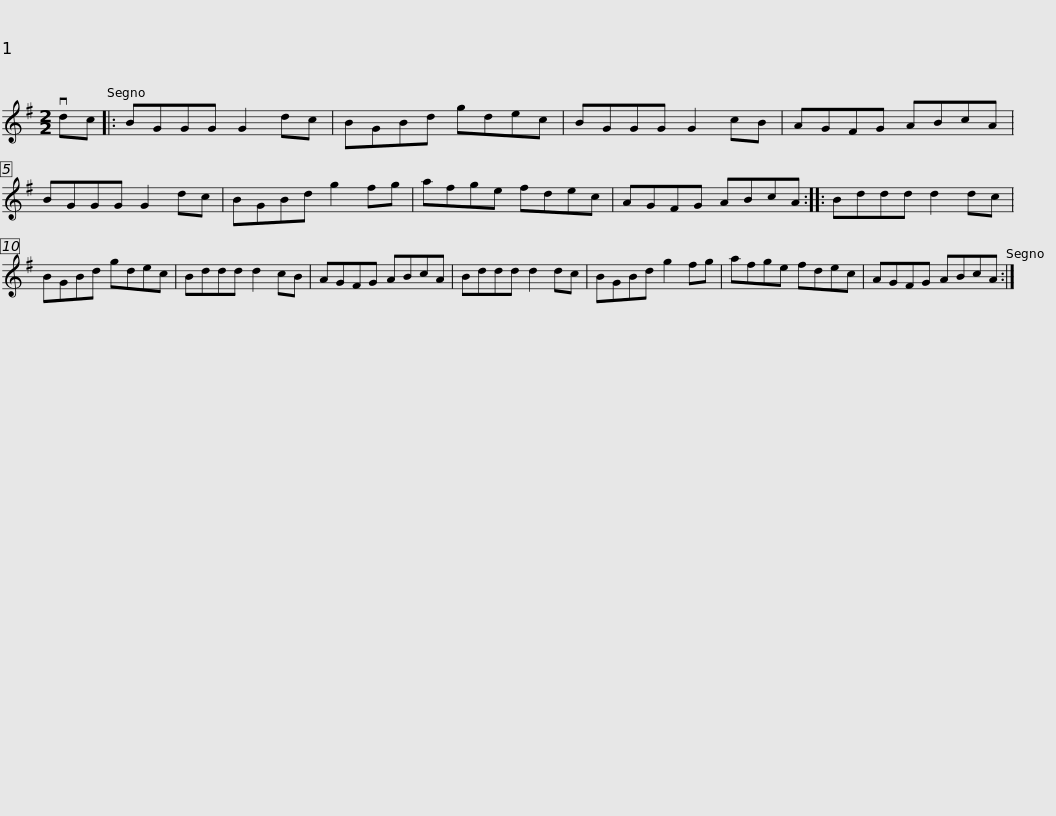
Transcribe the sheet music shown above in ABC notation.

X:1
L:1/8
M:2/2
I:linebreak $
K:G
V:1 treble
V:1
 vdc |: BGGG G2 dc | BGBd gdec | BGGG G2 cB | AGFG ABcA | %5
 BGGG G2 dc |$ BGBd g2 fg | afge fdec | AGFG ABcA :: Bddd d2 dc | %10
 BGBd gdec | Bddd d2 cB |$ AGFG ABcA | Bddd d2 dc | BGBd g2 fg | %15
 afge fdec | AGFG ABcA :| %17
